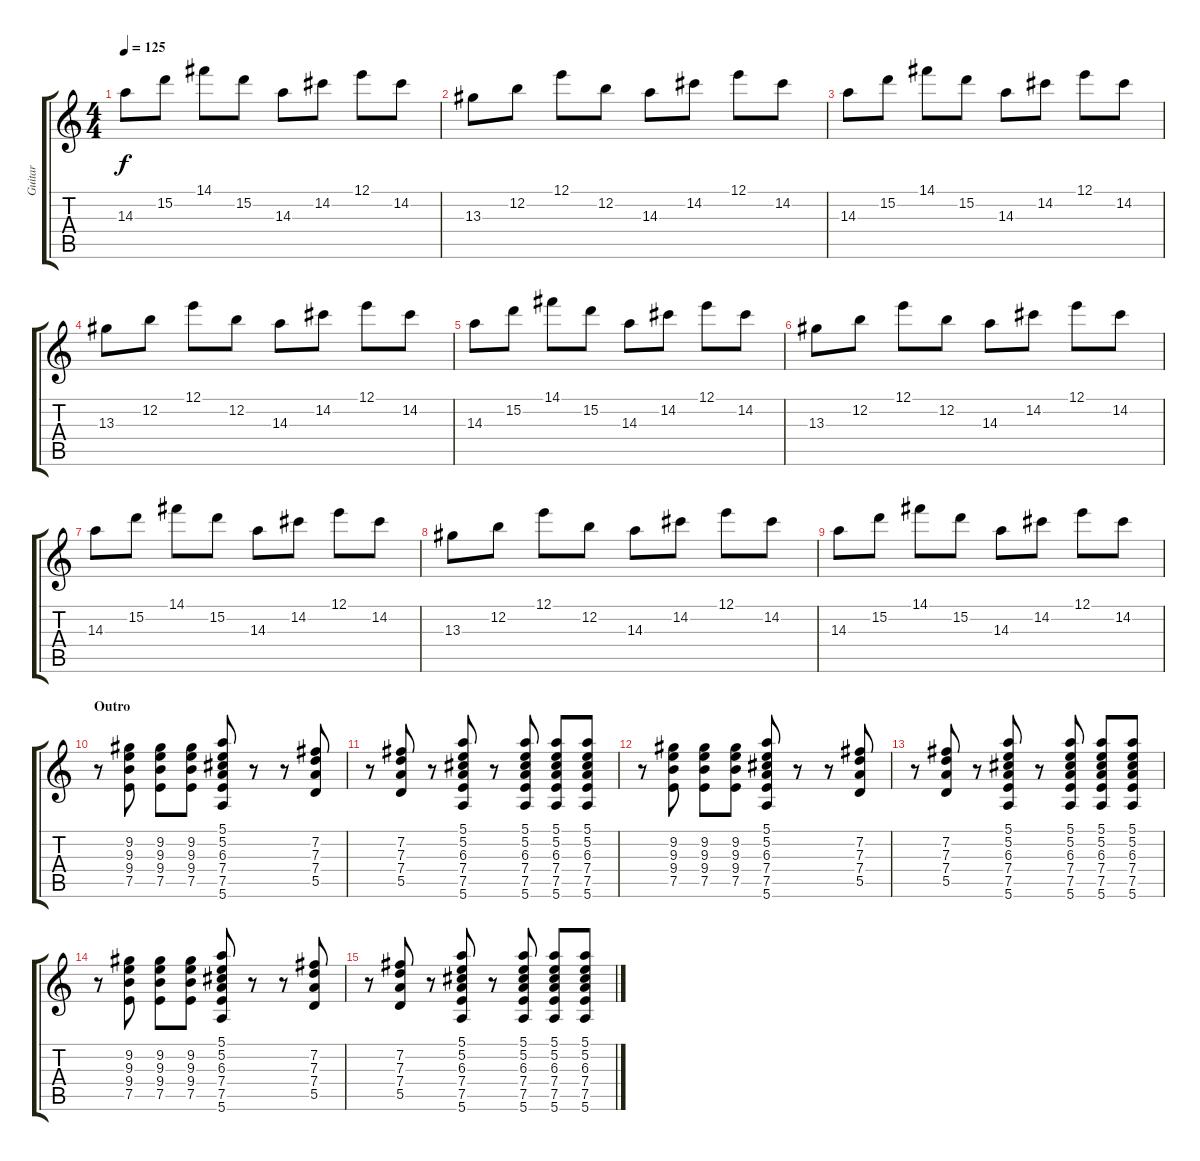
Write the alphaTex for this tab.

\track ("Guitar" "Guitar") {instrument electricguitarjazz}
\staff {score tabs}
\tuning (E4 B3 G3 D3 A2 E2) {hide}
\ts (4 4)
\tempo 125
\clef g2
\ks c
14.3.8{dy f} 15.2.8 14.1.8 15.2.8 14.3.8 14.2.8 12.1.8 14.2.8 |
13.3.8 12.2.8 12.1.8 12.2.8 14.3.8 14.2.8 12.1.8 14.2.8 |
14.3.8 15.2.8 14.1.8 15.2.8 14.3.8 14.2.8 12.1.8 14.2.8 |
13.3.8 12.2.8 12.1.8 12.2.8 14.3.8 14.2.8 12.1.8 14.2.8 |
14.3.8 15.2.8 14.1.8 15.2.8 14.3.8 14.2.8 12.1.8 14.2.8 |
13.3.8 12.2.8 12.1.8 12.2.8 14.3.8 14.2.8 12.1.8 14.2.8 |
14.3.8 15.2.8 14.1.8 15.2.8 14.3.8 14.2.8 12.1.8 14.2.8 |
13.3.8 12.2.8 12.1.8 12.2.8 14.3.8 14.2.8 12.1.8 14.2.8 |
14.3.8 15.2.8 14.1.8 15.2.8 14.3.8 14.2.8 12.1.8 14.2.8 |
\section ("" "Outro")
r.8 (9.2 9.3 9.4 7.5).8 (9.2 9.3 9.4 7.5).8 (9.2 9.3 9.4 7.5).8 (5.1 5.2 6.3 7.4 7.5 5.6).8 r.8 r.8 (7.2 7.3 7.4 5.5).8 |
r.8 (7.2 7.3 7.4 5.5).8 r.8 (5.1 5.2 6.3 7.4 7.5 5.6).8 r.8 (5.1 5.2 6.3 7.4 7.5 5.6).8 (5.1 5.2 6.3 7.4 7.5 5.6).8 (5.1 5.2 6.3 7.4 7.5 5.6).8 |
r.8 (9.2 9.3 9.4 7.5).8 (9.2 9.3 9.4 7.5).8 (9.2 9.3 9.4 7.5).8 (5.1 5.2 6.3 7.4 7.5 5.6).8 r.8 r.8 (7.2 7.3 7.4 5.5).8 |
r.8 (7.2 7.3 7.4 5.5).8 r.8 (5.1 5.2 6.3 7.4 7.5 5.6).8 r.8 (5.1 5.2 6.3 7.4 7.5 5.6).8 (5.1 5.2 6.3 7.4 7.5 5.6).8 (5.1 5.2 6.3 7.4 7.5 5.6).8 |
r.8 (9.2 9.3 9.4 7.5).8 (9.2 9.3 9.4 7.5).8 (9.2 9.3 9.4 7.5).8 (5.1 5.2 6.3 7.4 7.5 5.6).8 r.8 r.8 (7.2 7.3 7.4 5.5).8 |
r.8 (7.2 7.3 7.4 5.5).8 r.8 (5.1 5.2 6.3 7.4 7.5 5.6).8 r.8 (5.1 5.2 6.3 7.4 7.5 5.6).8 (5.1 5.2 6.3 7.4 7.5 5.6).8 (5.1 5.2 6.3 7.4 7.5 5.6).8
